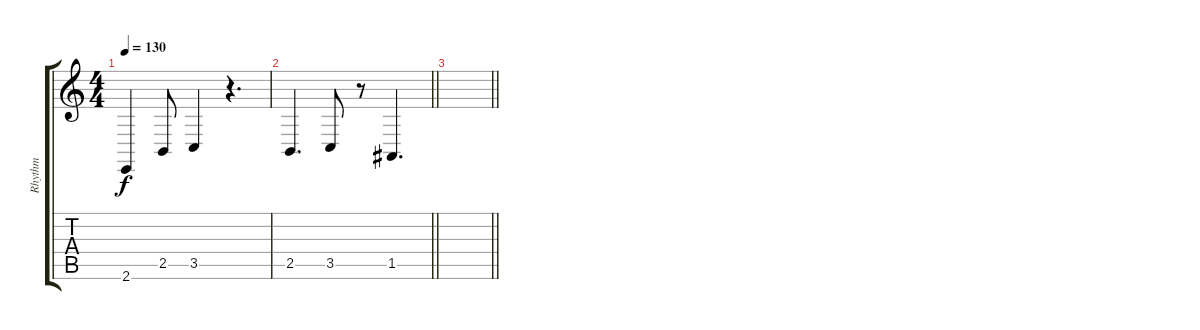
\track ("Rhythm" "Rhythm") {instrument acousticgrandpiano}
\staff {score tabs}
\tuning (E4 B3 G3 D3 A2 D2) {hide}
\ts (4 4)
\tempo 130
\clef g2
\ks c
2.6.4{dy f} 2.5.8 3.5.4 r.4{d} |
\barLineRight lightlight
2.5.4{d} 3.5.8 r.8 1.5.4{d} |
\barLineRight lightlight
